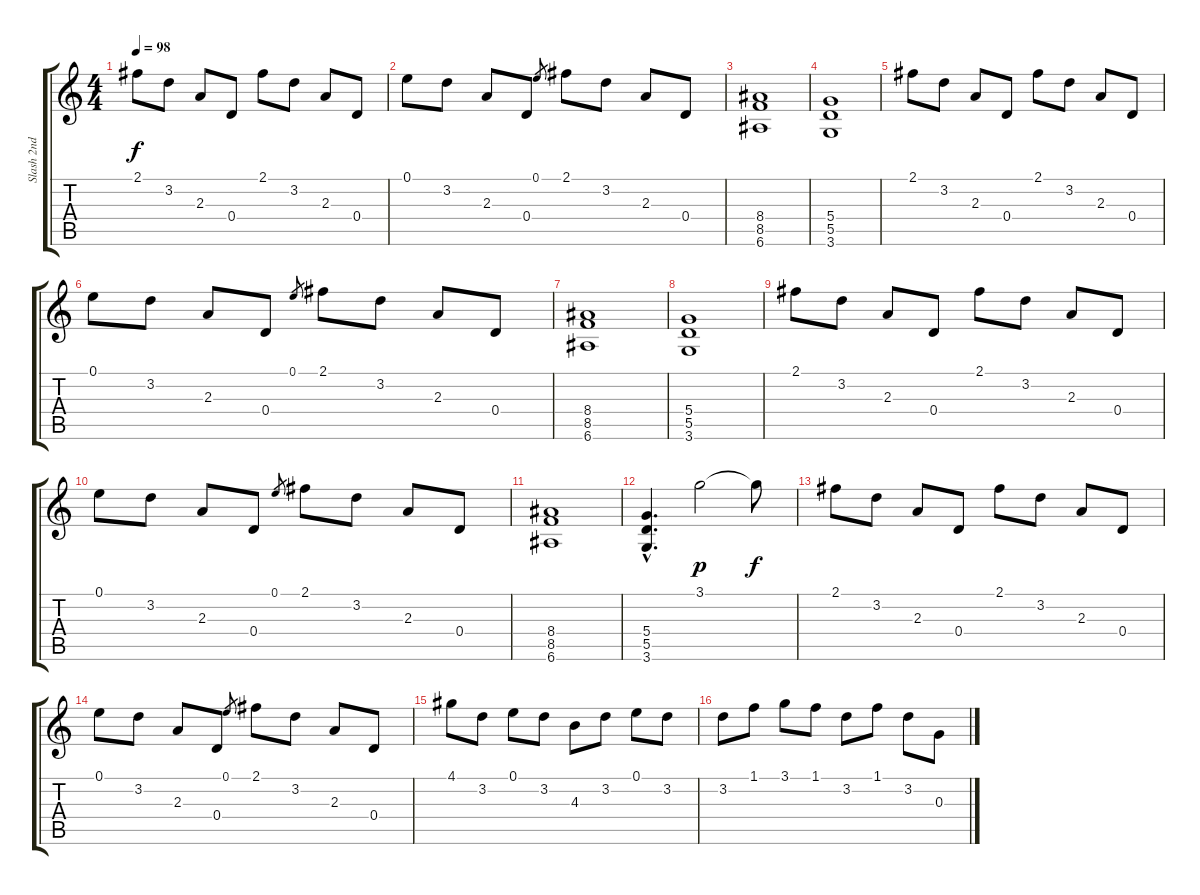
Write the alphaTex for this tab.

\track ("Slash 2nd" "Slash 2nd") {instrument acousticguitarnylon}
\staff {score tabs}
\tuning (E4 B3 G3 D3 A2 E2) {hide}
\ts (4 4)
\tempo 98
\clef g2
\ks c
2.1.8{dy f volume 10 instrument distortionguitar} 3.2.8 2.3.8 0.4.8 2.1.8 3.2.8 2.3.8 0.4.8 |
0.1.8 3.2.8 2.3.8 0.4.8 0.1.8{gr} 2.1.8 3.2.8 2.3.8 0.4.8 |
(8.4 8.5 6.6).1{instrument distortionguitar} |
(5.4 5.5 3.6).1 |
2.1.8{volume 10 instrument distortionguitar} 3.2.8 2.3.8 0.4.8 2.1.8 3.2.8 2.3.8 0.4.8 |
0.1.8 3.2.8 2.3.8 0.4.8 0.1.8{gr} 2.1.8 3.2.8 2.3.8 0.4.8 |
(8.4 8.5 6.6).1{instrument distortionguitar} |
(5.4 5.5 3.6).1 |
2.1.8{volume 10 instrument distortionguitar} 3.2.8 2.3.8 0.4.8 2.1.8 3.2.8 2.3.8 0.4.8 |
0.1.8 3.2.8 2.3.8 0.4.8 0.1.8{gr} 2.1.8 3.2.8 2.3.8 0.4.8 |
(8.4 8.5 6.6).1{instrument distortionguitar} |
(5.4{hac} 5.5{hac} 3.6{hac}).4{d} 3.1.2{dy p} 3.1{t}.8{dy f} |
2.1.8{volume 10 instrument distortionguitar} 3.2.8 2.3.8 0.4.8 2.1.8 3.2.8 2.3.8 0.4.8 |
0.1.8 3.2.8 2.3.8 0.4.8 0.1.8{gr} 2.1.8 3.2.8 2.3.8 0.4.8 |
4.1.8{volume 10 instrument distortionguitar} 3.2.8 0.1.8 3.2.8 4.3.8 3.2.8 0.1.8 3.2.8 |
3.2.8 1.1.8 3.1.8 1.1.8 3.2.8 1.1.8 3.2.8 0.3.8
